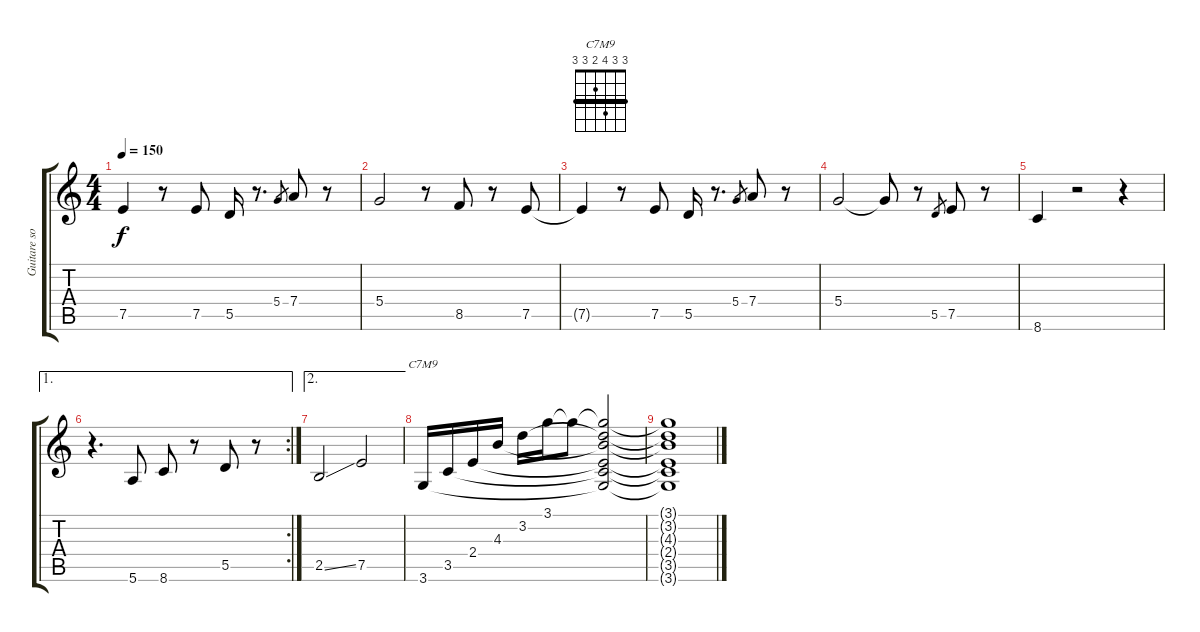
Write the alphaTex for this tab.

\track ("Guitare solo" "Guitare so") {instrument acousticguitarnylon}
\staff {score tabs}
\tuning (E4 B3 G3 D3 A2 E2) {hide}
\chord ("C7M9" 3 3 4 2 3 3) {barre 3}
\ts (4 4)
\tempo 150
\clef g2
\ks c
7.5.4{dy f} r.8 7.5.8 5.5.16 r.8{d} 5.4.8{gr} 7.4.8 r.8 |
5.4.2 r.8 8.5.8 r.8 7.5.8 |
7.5{t}.4 r.8 7.5.8 5.5.16 r.8{d} 5.4.8{gr} 7.4.8 r.8 |
5.4.2 5.4{t}.8 r.8 5.5.8{gr} 7.5.8 r.8 |
8.6.4 r.2 r.4 |
\ae 1
\rc 2
r.4{d} 5.6.8 8.6.8 r.8 5.5.8 r.8 |
\ae 2
2.5{ss}.2 7.5.2 |
3.6.16{ch "C7M9"} 3.5.16 2.4.16 4.3.16 3.2.16 3.1.16 3.1{t}.8 (3.1{t} 3.2{t} 4.3{t} 2.4{t} 3.5{t} 3.6{t}).2 |
(3.1{t} 3.2{t} 4.3{t} 2.4{t} 3.5{t} 3.6{t}).1
